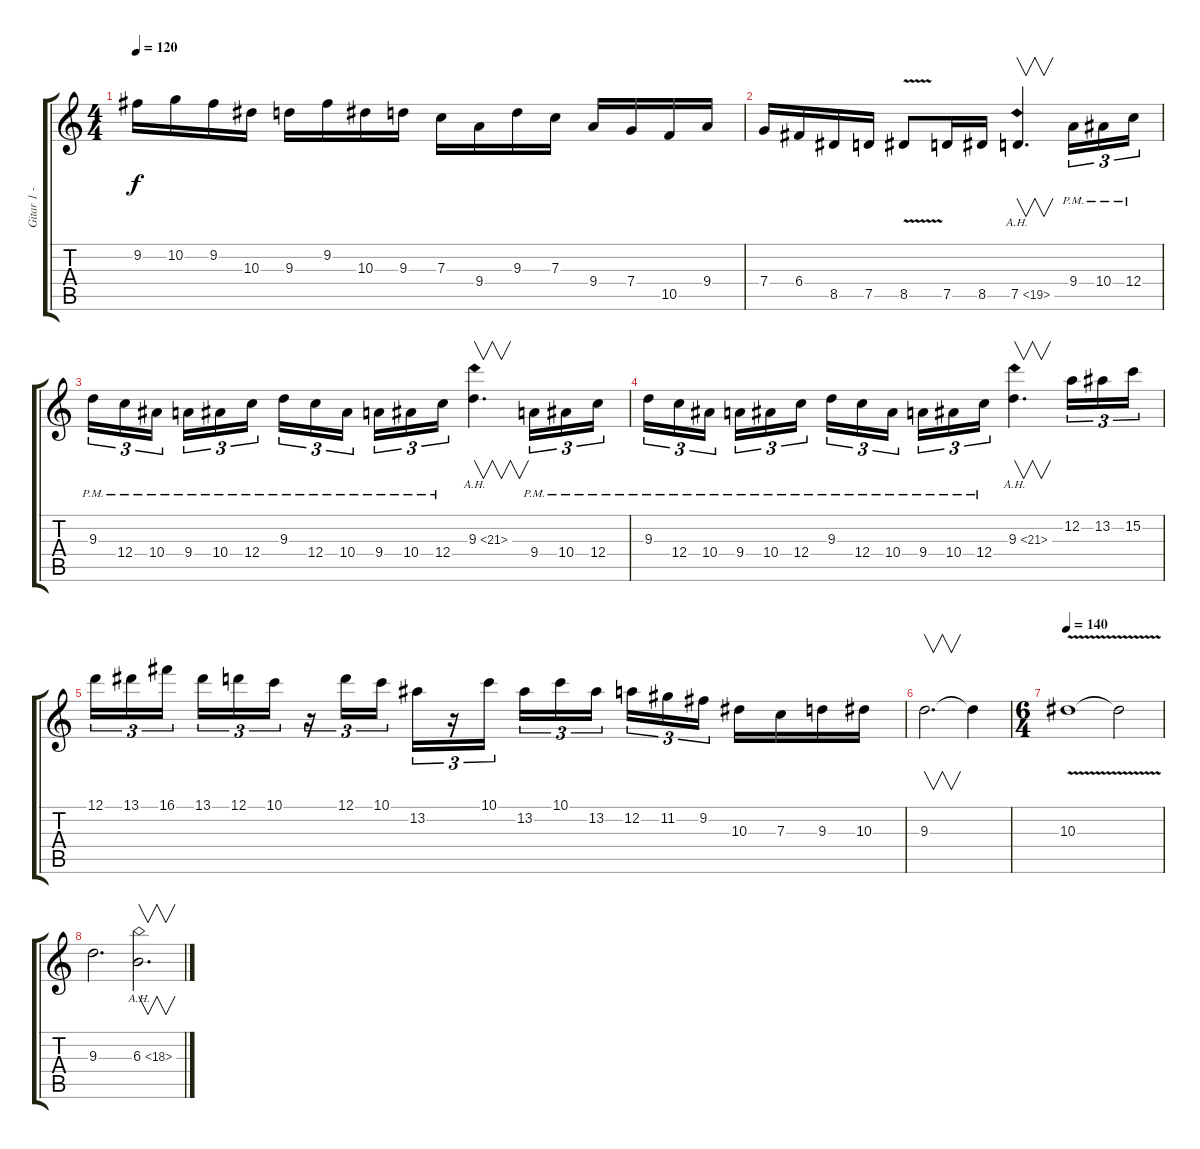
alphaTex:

\track ("Gitar 1 - Volkan" "Gitar 1 - ") {instrument distortionguitar}
\staff {score tabs}
\tuning (D4 A3 F3 C3 G2 D2) {hide}
\ts (4 4)
\tempo 120
\clef g2
\ks c
9.2.16{dy f} 10.2.16 9.2.16 10.3.16 9.3.16 9.2.16 10.3.16 9.3.16 7.3.16 9.4.16 9.3.16 7.3.16 9.4.16 7.4.16 10.5.16 9.4.16 |
7.4.16 6.4.16 8.5.16 7.5.16 8.5{v}.8 7.5.16 8.5.16 7.5{ah 12}.4{v d} 9.4{pm}.16{tu (3 2)} 10.4{pm}.16{tu (3 2)} 12.4{pm}.16{tu (3 2)} |
9.3{pm}.16{tu (3 2)} 12.4{pm}.16{tu (3 2)} 10.4{pm}.16{tu (3 2) beam splitsecondary} 9.4{pm}.16{tu (3 2)} 10.4{pm}.16{tu (3 2)} 12.4{pm}.16{tu (3 2)} 9.3{pm}.16{tu (3 2)} 12.4{pm}.16{tu (3 2)} 10.4{pm}.16{tu (3 2) beam splitsecondary} 9.4{pm}.16{tu (3 2)} 10.4{pm}.16{tu (3 2)} 12.4{pm}.16{tu (3 2)} 9.3{ah 12}.4{v d} 9.4{pm}.16{tu (3 2)} 10.4{pm}.16{tu (3 2)} 12.4{pm}.16{tu (3 2)} |
9.3{pm}.16{tu (3 2)} 12.4{pm}.16{tu (3 2)} 10.4{pm}.16{tu (3 2) beam splitsecondary} 9.4{pm}.16{tu (3 2)} 10.4{pm}.16{tu (3 2)} 12.4{pm}.16{tu (3 2)} 9.3{pm}.16{tu (3 2)} 12.4{pm}.16{tu (3 2)} 10.4{pm}.16{tu (3 2) beam splitsecondary} 9.4{pm}.16{tu (3 2)} 10.4{pm}.16{tu (3 2)} 12.4{pm}.16{tu (3 2)} 9.3{ah 12}.4{v d} 12.2.16{tu (3 2)} 13.2.16{tu (3 2)} 15.2.16{tu (3 2)} |
12.1.16{tu (3 2)} 13.1.16{tu (3 2)} 16.1.16{tu (3 2) beam splitsecondary} 13.1.16{tu (3 2)} 12.1.16{tu (3 2)} 10.1.16{tu (3 2)} r.16{tu (3 2)} 12.1.16{tu (3 2)} 10.1.16{tu (3 2) beam splitsecondary} 13.2.16{tu (3 2)} r.16{tu (3 2)} 10.1.16{tu (3 2)} 13.2.16{tu (3 2)} 10.1.16{tu (3 2)} 13.2.16{tu (3 2) beam splitsecondary} 12.2.16{tu (3 2)} 11.2.16{tu (3 2)} 9.2.16{tu (3 2)} 10.3.16 7.3.16 9.3.16 10.3.16 |
9.3.2{v d} 9.3{t}.4 |
\ts (6 4)
\tempo 140
10.3{v}.1 10.3{t}.2 |
9.3.2{d} 6.3{ah 12}.2{v d}
